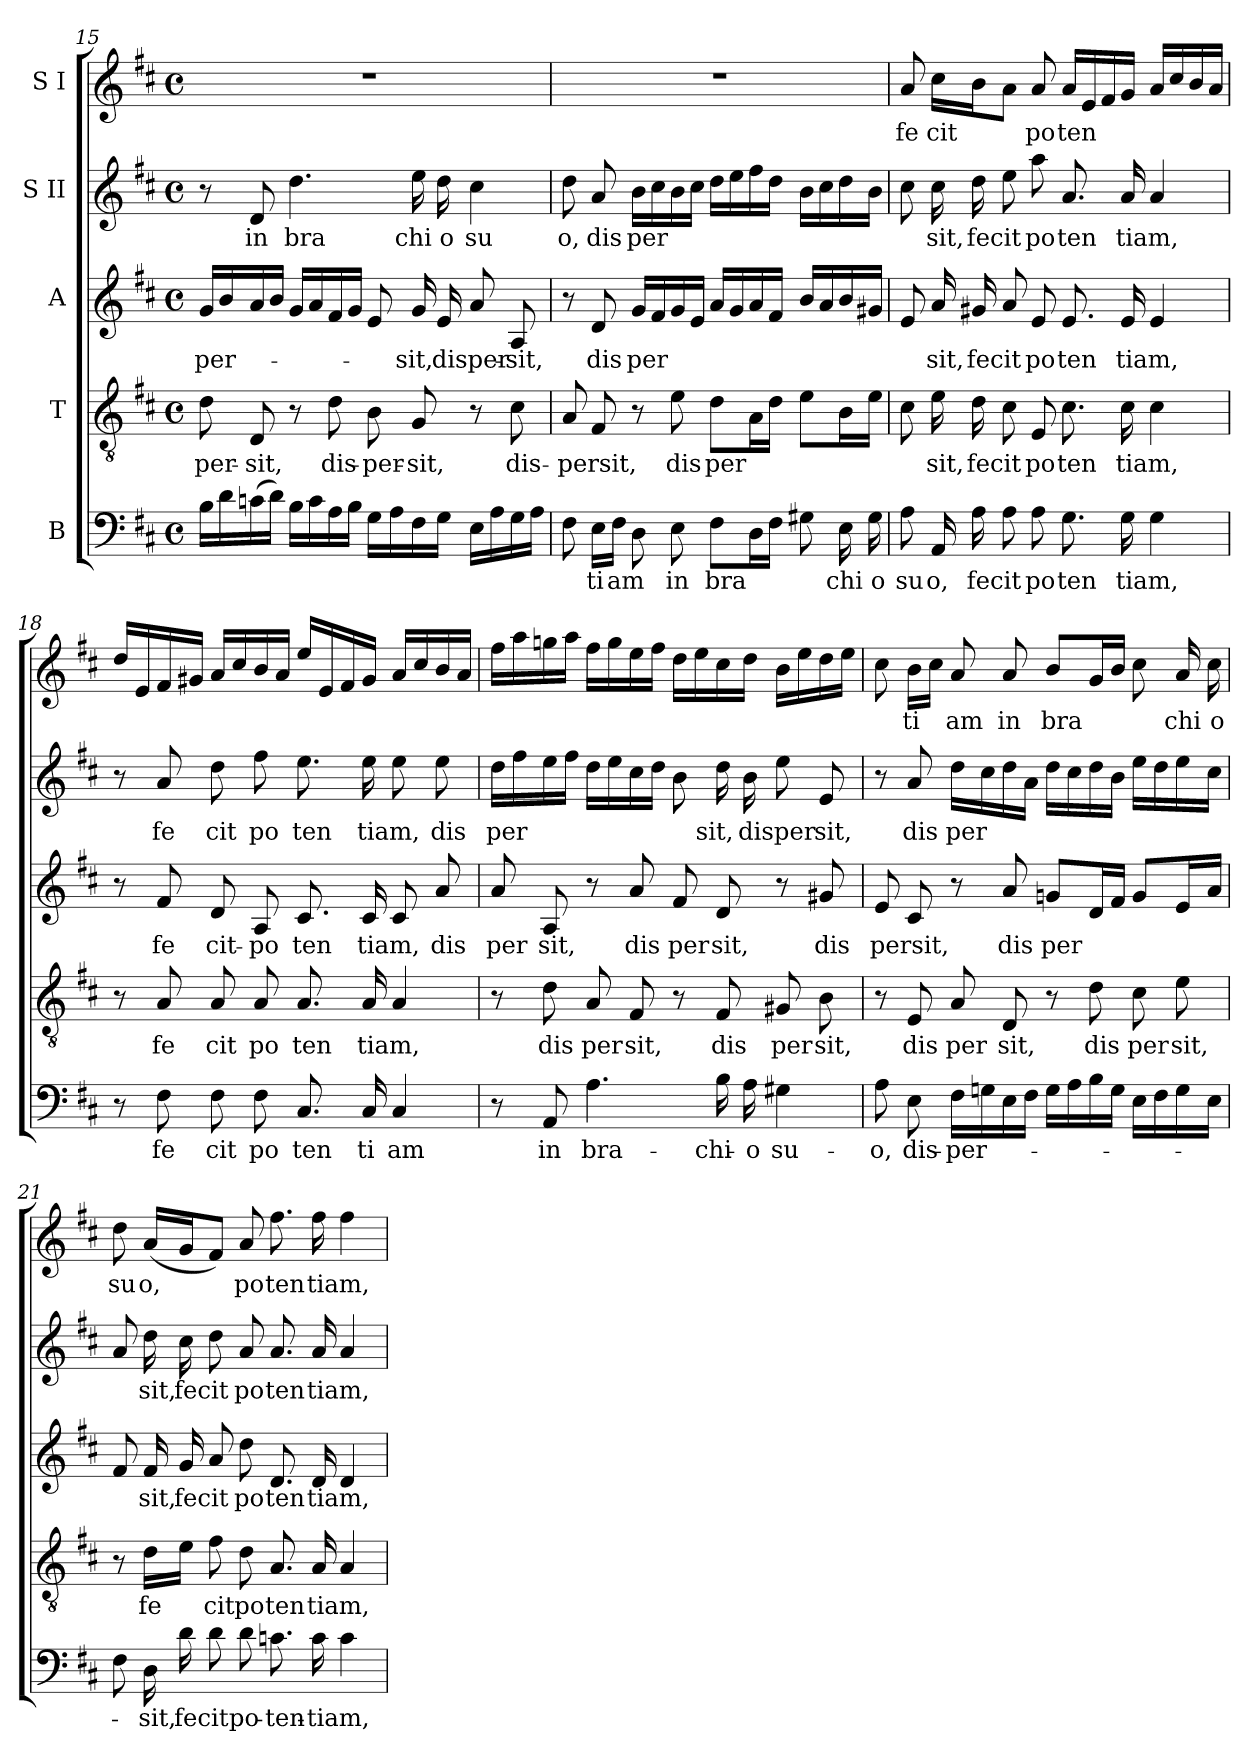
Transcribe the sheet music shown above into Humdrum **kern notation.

**kern	**text	**kern	**text	**kern	**text	**kern	**text	**kern	**text
*part5	*part5	*part4	*part4	*part3	*part3	*part2	*part2	*part1	*part1
*staff5	*staff5	*staff4	*staff4	*staff3	*staff3	*staff2	*staff2	*staff1	*staff1
*I"B	*	*I"T	*	*I"A	*	*I"S II	*	*I"S I	*
*clefF4	*	*clefGv2	*	*clefG2	*	*clefG2	*	*clefG2	*
*k[f#c#]	*	*k[f#c#]	*	*k[f#c#]	*	*k[f#c#]	*	*k[f#c#]	*
*D:	*	*D:	*	*D:	*	*D:	*	*D:	*
*M4/4	*	*M4/4	*	*M4/4	*	*M4/4	*	*M4/4	*
*met(c)	*	*met(c)	*	*met(c)	*	*met(c)	*	*met(c)	*
=15	=15	=15	=15	=15	=15	=15	=15	=15	=15
!	!	!	!LO:LY:b:cj	!	!LO:LY:b	!	!	!	!
16B\L	.	8d\	-per-	16g/L	-per-	8r	.	1r	.
16d\	.	.	.	16b/	.	.	.	.	.
!	!	!	!LO:LY:b:cj	!	!	!	!LO:LY:b:cj	!	!
(<16cn\	.	8D/	-sit,	16a/	.	8d/	in	.	.
16d\J)	.	.	.	16b/J	.	.	.	.	.
!	!	!	!	!	!	!	!LO:LY:b:cj	!	!
16B\L	.	8r	.	16g/L	.	4.dd\	bra	.	.
16c\	.	.	.	16a/	.	.	.	.	.
!	!	!	!LO:LY:b:cj	!	!	!	!	!	!
16A\	.	8d\	dis-	16f#/	.	.	.	.	.
16B\J	.	.	.	16g/J	.	.	.	.	.
!	!	!	!LO:LY:b:cj	!	!	!	!	!	!
16G\L	.	8B\	-per-	8e/	.	.	.	.	.
16A\	.	.	.	.	.	.	.	.	.
!	!	!	!LO:LY:b:cj	!	!LO:LY:b:cj	!	!LO:LY:b:cj	!	!
16F#\	.	8G/	-sit,	16g/	-sit,	16ee\	chi	.	.
!	!	!	!	!	!LO:LY:b	!	!LO:LY:b:cj	!	!
16G\J	.	.	.	16e/	disper-	16dd\	o	.	.
!	!	!	!	!	!	!	!LO:LY:b:cj	!	!
16E\L	.	8r	.	8a/	.	4cc#\	su	.	.
16A\	.	.	.	.	.	.	.	.	.
!	!	!	!LO:LY:b:cj	!	!LO:LY:b:cj	!	!	!	!
16G\	.	8c#\	dis-	8A/	-sit,	.	.	.	.
16A\J	.	.	.	.	.	.	.	.	.
!!LO:LB:g=z
=16	=16	=16	=16	=16	=16	=16	=16	=16	=16
!	!	!	!LO:LY:b:cj	!	!	!	!LO:LY:b:cj	!	!
8F#\	.	8A/	-persit,	8r	.	8dd\	o,	1r	.
!	!LO:LY:b:cj	!	!	!	!LO:LY:b:cj	!	!LO:LY:b:cj	!	!
16E\L	ti	8F#/	.	8d/	dis	8a/	dis	.	.
!	!LO:LY:b	!	!	!	!	!	!	!	!
16F#\J	am	.	.	.	.	.	.	.	.
!	!	!	!	!	!LO:LY:b	!	!LO:LY:b	!	!
8D\	.	8r	.	16g/L	per	16b\L	per	.	.
.	.	.	.	16f#/	.	16cc#\	.	.	.
!	!LO:LY:b:cj	!	!LO:LY:b:cj	!	!	!	!	!	!
8E\	in	8e\	dis	16g/	.	16b\	.	.	.
.	.	.	.	16e/J	.	16cc#\J	.	.	.
!	!LO:LY:b	!	!LO:LY:b	!	!	!	!	!	!
8F#\L	bra	8d\L	per	16a/L	.	16dd\L	.	.	.
.	.	.	.	16g/	.	16ee\	.	.	.
16D\	.	16A\	.	16a/	.	16ff#\	.	.	.
16F#\J	.	16d\J	.	16f#/J	.	16dd\J	.	.	.
8G#X\	.	8e\L	.	16b/L	.	16b\L	.	.	.
.	.	.	.	16a/	.	16cc#\	.	.	.
!	!LO:LY:b:cj	!	!	!	!	!	!	!	!
16E\	chi	16B\	.	16b/	.	16dd\	.	.	.
!	!LO:LY:b:cj	!	!	!	!	!	!	!	!
16G#\	o	16e\J	.	16g#X/J	.	16b\J	.	.	.
=17	=17	=17	=17	=17	=17	=17	=17	=17	=17
!	!LO:LY:b:cj	!	!	!	!	!	!	!	!LO:LY:b:cj
8A\	su	8c#\	.	8e/	.	8cc#\	.	8a/	fe
!	!LO:LY:b:cj	!	!LO:LY:b:cj	!	!LO:LY:b:cj	!	!LO:LY:b:cj	!	!LO:LY:b
16AA/	o,	16e\	sit,	16a/	sit,	16cc#\	sit,	16cc#\L	cit
!	!LO:LY:b	!	!LO:LY:b	!	!LO:LY:b	!	!LO:LY:b	!	!
16A\	fecit	16d\	fecit	16g#X/	fecit	16dd\	fecit	16b\	.
8A\	.	8c#\	.	8a/	.	8ee\	.	8a\J	.
!	!LO:LY:b:cj	!	!LO:LY:b:cj	!	!LO:LY:b:cj	!	!LO:LY:b:cj	!	!LO:LY:b:cj
8A\	po	8E/	po	8e/	po	8aa\	po	8a/	po
!	!LO:LY:b:cj	!	!LO:LY:b:cj	!	!LO:LY:b:cj	!	!LO:LY:b:cj	!	!LO:LY:b
8.G\	ten	8.c#\	ten	8.e/	ten	8.a/	ten	16a/L	ten
.	.	.	.	.	.	.	.	16e/	.
.	.	.	.	.	.	.	.	16f#/	.
!	!LO:LY:b	!	!LO:LY:b	!	!LO:LY:b	!	!LO:LY:b	!	!
16G\	tiam,	16c#\	tiam,	16e/	tiam,	16a/	tiam,	16g/J	.
4G\	.	4c#\	.	4e/	.	4a/	.	16a/L	.
.	.	.	.	.	.	.	.	16cc#/	.
.	.	.	.	.	.	.	.	16b/	.
.	.	.	.	.	.	.	.	16a/J	.
=18	=18	=18	=18	=18	=18	=18	=18	=18	=18
8r	.	8r	.	8r	.	8r	.	16dd/L	.
.	.	.	.	.	.	.	.	16e/	.
!	!LO:LY:b:cj	!	!LO:LY:b:cj	!	!LO:LY:b:cj	!	!LO:LY:b:cj	!	!
8F#\	fe	8A/	fe	8f#/	fe	8a/	fe	16f#/	.
.	.	.	.	.	.	.	.	16g#X/J	.
!	!LO:LY:b:cj	!	!LO:LY:b:cj	!	!LO:LY:b:cj	!	!LO:LY:b:cj	!	!
8F#\	cit	8A/	cit	8d/	cit-	8dd\	cit	16a/L	.
.	.	.	.	.	.	.	.	16cc#/	.
!	!LO:LY:b:cj	!	!LO:LY:b:cj	!	!LO:LY:b:cj	!	!LO:LY:b:cj	!	!
8F#\	po	8A/	po	8A/	-po	8ff#\	po	16b/	.
.	.	.	.	.	.	.	.	16a/J	.
!	!LO:LY:b:cj	!	!LO:LY:b:cj	!	!LO:LY:b:cj	!	!LO:LY:b:cj	!	!
8.C#/	ten	8.A/	ten	8.c#/	ten	8.ee\	ten	16ee/L	.
.	.	.	.	.	.	.	.	16e/	.
.	.	.	.	.	.	.	.	16f#/	.
!	!LO:LY:b:cj	!	!LO:LY:b	!	!LO:LY:b	!	!LO:LY:b	!	!
16C#/	ti	16A/	tiam,	16c#/	tiam,	16ee\	tiam,	16g#/J	.
!	!LO:LY:b:cj	!	!	!	!	!	!	!	!
4C#/	am	4A/	.	8c#/	.	8ee\	.	16a/L	.
.	.	.	.	.	.	.	.	16cc#/	.
!	!	!	!	!	!LO:LY:b:cj	!	!LO:LY:b:cj	!	!
.	.	.	.	8a/	dis	8ee\	dis	16b/	.
.	.	.	.	.	.	.	.	16a/J	.
!!LO:PB:g=z
=19	=19	=19	=19	=19	=19	=19	=19	=19	=19
!	!	!	!	!	!LO:LY:b:cj	!	!LO:LY:b	!	!
8r	.	8r	.	8a/	per	16dd\L	per	16ff#\L	.
.	.	.	.	.	.	16ff#\	.	16aa\	.
!	!LO:LY:b:cj	!	!LO:LY:b:cj	!	!LO:LY:b:cj	!	!	!	!
8AA/	in	8d\	dis	8A/	sit,	16ee\	.	16ggn\	.
.	.	.	.	.	.	16ff#\J	.	16aa\J	.
!	!LO:LY:b:cj	!	!LO:LY:b:cj	!	!	!	!	!	!
4.A\	bra-	8A/	per	8r	.	16dd\L	.	16ff#\L	.
.	.	.	.	.	.	16ee\	.	16gg\	.
!	!	!	!LO:LY:b:cj	!	!LO:LY:b:cj	!	!	!	!
.	.	8F#/	sit,	8a/	dis	16cc#\	.	16ee\	.
.	.	.	.	.	.	16dd\J	.	16ff#\J	.
!	!	!	!	!	!LO:LY:b:cj	!	!	!	!
.	.	8r	.	8f#/	per	8b\	.	16dd\L	.
.	.	.	.	.	.	.	.	16ee\	.
!	!LO:LY:b:cj	!	!LO:LY:b:cj	!	!LO:LY:b:cj	!	!LO:LY:b:cj	!	!
16B\	-chi-	8F#/	dis	8d/	sit,	16dd\	sit,	16cc#\	.
!	!LO:LY:b:cj	!	!	!	!	!	!LO:LY:b	!	!
16A\	-o	.	.	.	.	16b\	disper	16dd\J	.
!	!LO:LY:b:cj	!	!LO:LY:b:cj	!	!	!	!	!	!
4G#X\	su-	8G#X/	per	8r	.	8ee\	.	16b\L	.
.	.	.	.	.	.	.	.	16ee\	.
!	!	!	!LO:LY:b:cj	!	!LO:LY:b:cj	!	!LO:LY:b:cj	!	!
.	.	8B\	sit,	8g#X/	dis	8e/	sit,	16dd\	.
.	.	.	.	.	.	.	.	16ee\J	.
=20	=20	=20	=20	=20	=20	=20	=20	=20	=20
!	!LO:LY:b:cj	!	!	!	!LO:LY:b:cj	!	!	!	!
8A\	-o,	8r	.	8e/	persit,	8r	.	8cc#\	.
!	!LO:LY:b:cj	!	!LO:LY:b:cj	!	!	!	!LO:LY:b:cj	!	!LO:LY:b:cj
8E\	dis-	8E/	dis	8c#/	.	8a/	dis	16b\L	ti
.	.	.	.	.	.	.	.	16cc#\J	.
!	!LO:LY:b	!	!LO:LY:b:cj	!	!	!	!LO:LY:b	!	!LO:LY:b:cj
16F#\L	-per-	8A/	per	8r	.	16dd\L	per	8a/	am
16Gn\	.	.	.	.	.	16cc#\	.	.	.
!	!	!	!LO:LY:b:cj	!	!LO:LY:b:cj	!	!	!	!LO:LY:b:cj
16E\	.	8D/	sit,	8a/	dis	16dd\	.	8a/	in
16F#\J	.	.	.	.	.	16a\J	.	.	.
!	!	!	!	!	!LO:LY:b	!	!	!	!LO:LY:b
16G\L	.	8r	.	8gn/L	per	16dd\L	.	8b/L	bra
16A\	.	.	.	.	.	16cc#\	.	.	.
!	!	!	!LO:LY:b:cj	!	!	!	!	!	!
16B\	.	8d\	dis	16d/	.	16dd\	.	16g/	.
16G\J	.	.	.	16f#/J	.	16b\J	.	16b/J	.
!	!	!	!LO:LY:b:cj	!	!	!	!	!	!
16E\L	.	8c#\	per	8g/L	.	16ee\L	.	8cc#\	.
16F#\	.	.	.	.	.	16dd\	.	.	.
!	!	!	!LO:LY:b:cj	!	!	!	!	!	!LO:LY:b:cj
16G\	.	8e\	sit,	16e/	.	16ee\	.	16a/	chi
!	!	!	!	!	!	!	!	!	!LO:LY:b:cj
16E\J	.	.	.	16a/J	.	16cc#\J	.	16cc#\	o
=21	=21	=21	=21	=21	=21	=21	=21	=21	=21
!	!	!	!	!	!	!	!	!	!LO:LY:b:cj
8F#\	.	8r	.	8f#/	.	8a/	.	8dd\	su
!	!LO:LY:b:cj	!	!LO:LY:b:cj	!	!LO:LY:b:cj	!	!LO:LY:b:cj	!	!LO:LY:b:cj
16D\	-sit,	16d\L	fe	16f#/	sit,	16dd\	sit,	(<16a/L	o,
!	!LO:LY:b	!	!	!	!LO:LY:b	!	!LO:LY:b	!	!
16d\	fecit	16e\J	.	16g/	fecit	16cc#\	fecit	16g/	.
!	!	!	!LO:LY:b:cj	!	!	!	!	!	!
8d\	.	8f#\	cit	8a/	.	8dd\	.	8f#/J)	.
!	!LO:LY:b:cj	!	!LO:LY:b:cj	!	!LO:LY:b:cj	!	!LO:LY:b:cj	!	!LO:LY:b:cj
8d\	po-	8d\	po	8dd\	po	8a/	po	8a/	po
!	!LO:LY:b:cj	!	!LO:LY:b:cj	!	!LO:LY:b:cj	!	!LO:LY:b:cj	!	!LO:LY:b:cj
8.cn\	-ten-	8.A/	ten	8.d/	ten	8.a/	ten	8.ff#\	ten
!	!LO:LY:b	!	!LO:LY:b	!	!LO:LY:b	!	!LO:LY:b	!	!LO:LY:b
16c\	-tiam,	16A/	tiam,	16d/	tiam,	16a/	tiam,	16ff#\	tiam,
4c\	.	4A/	.	4d/	.	4a/	.	4ff#\	.
=	=	=	=	=	=	=	=	=	=
*-	*-	*-	*-	*-	*-	*-	*-	*-	*-
